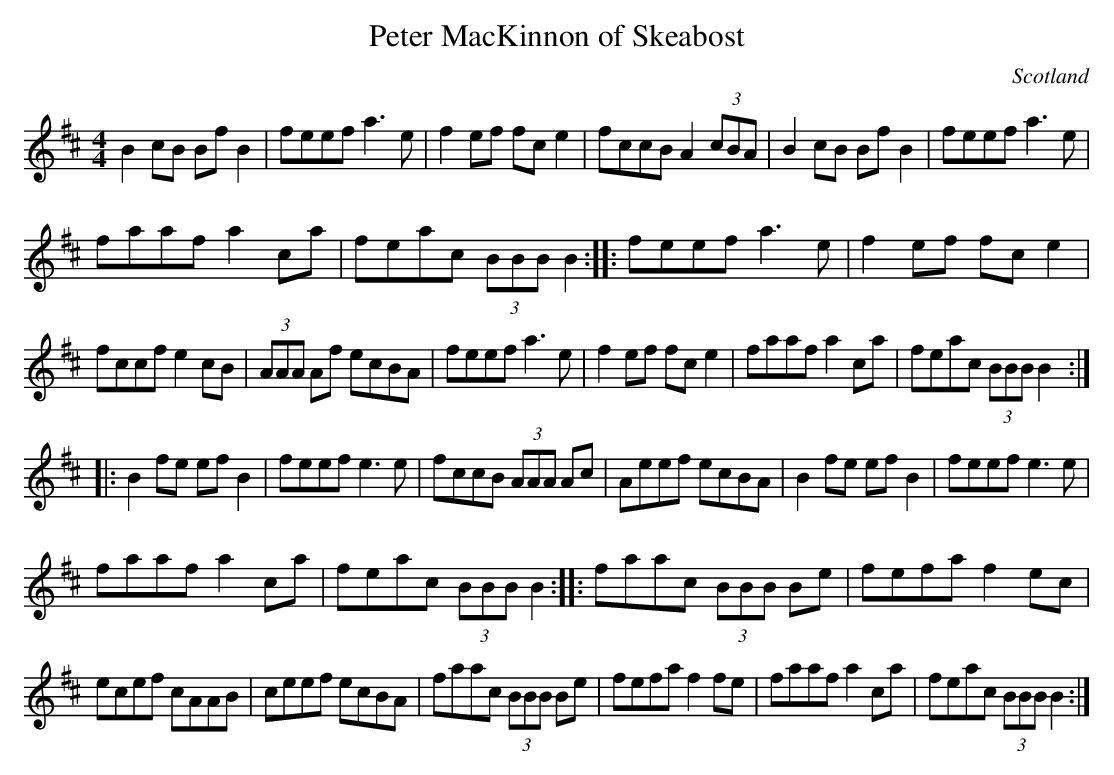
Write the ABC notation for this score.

X:1
T:Peter MacKinnon of Skeabost
M:4/4
O:Scotland
K:B minor
B2cB BfB2|feef a3e|f2ef fce2|fccB A2(3cBA|\
B2cB BfB2|feef a3e|
faaf a2ca|feac (3BBBB2::\
feef a3e|f2ef fce2|
fccf e2cB|(3AAA Af ecBA|\
feef a3e|f2ef fce2|faaf a2ca|feac (3BBB B2::
B2fe efB2|feef e3e|fccB (3AAA Ac|Aeef ecBA|\
B2fe efB2|feef e3e|
faaf a2ca|feac (3BBB B2::\
faac (3BBB Be|fefa f2ec|
ecef cAAB|ceef ecBA|\
faac (3BBB Be|fefa f2fe|faaf a2ca|feac (3BBBB2:|
